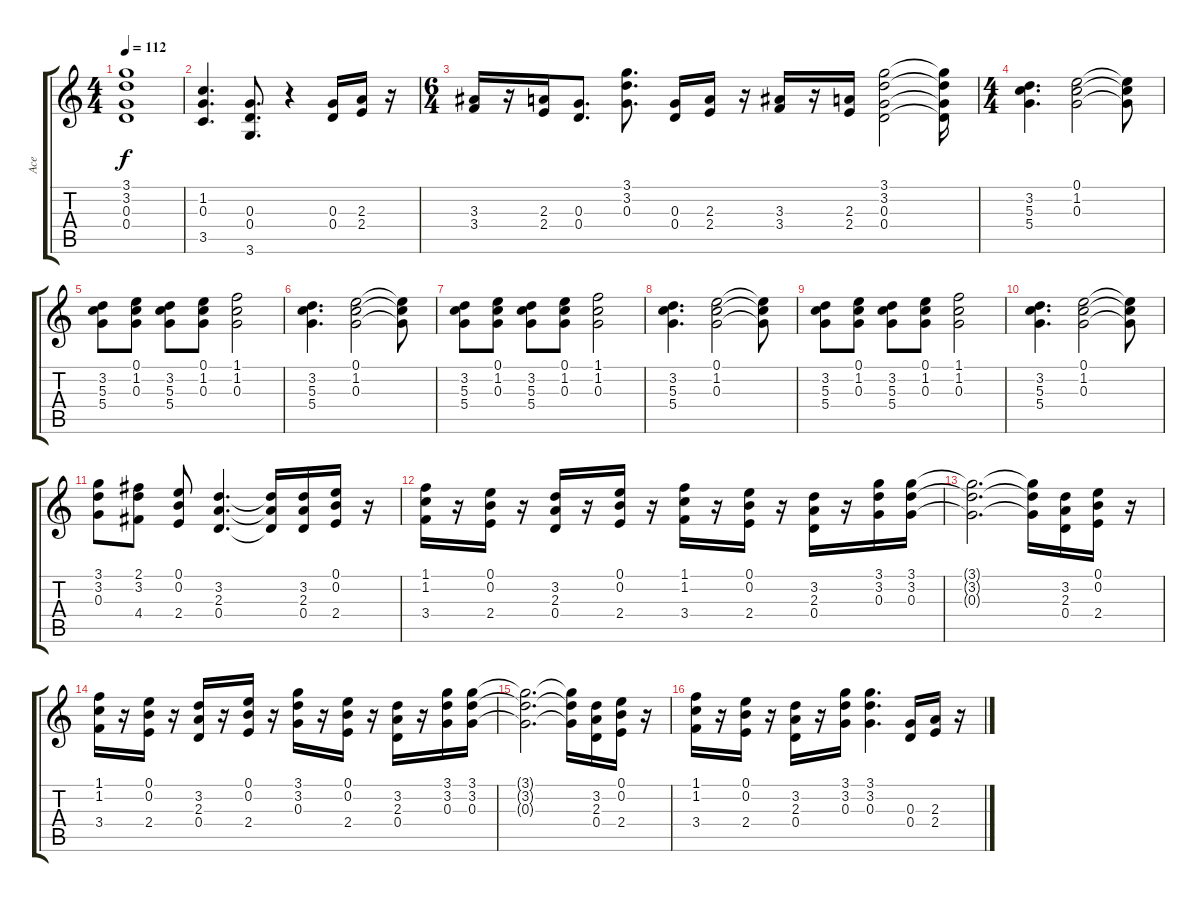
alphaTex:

\track ("Ace" "Ace") {instrument distortionguitar}
\staff {score tabs}
\tuning (E4 B3 G3 D3 A2 E2) {hide}
\ts (4 4)
\tempo 112
\clef g2
\ks c
(3.1{t} 3.2{t} 0.3{t} 0.4{t}).1{dy f} |
(1.2 0.3 3.5).4{d} (0.3 0.4 3.6).8{d} r.4 (0.3 0.4).16 (2.3 2.4).16 r.16 |
\ts (6 4)
(3.3 3.4).16 r.16 (2.3 2.4).16 (0.3 0.4).8{d} (3.1 3.2 0.3).8{d} (0.3 0.4).16 (2.3 2.4).16 r.16 (3.3 3.4).16 r.16 (2.3 2.4).16 (3.1 3.2 0.3 0.4).2 (3.1{t} 3.2{t} 0.3{t} 0.4{t}).16 |
\ts (4 4)
(3.2 5.3 5.4).4{d} (0.1 1.2 0.3).2 (0.1{t} 1.2{t} 0.3{t}).8 |
(3.2 5.3 5.4).8 (0.1 1.2 0.3).8 (3.2 5.3 5.4).8 (0.1 1.2 0.3).8 (1.1 1.2 0.3).2 |
(3.2 5.3 5.4).4{d} (0.1 1.2 0.3).2 (0.1{t} 1.2{t} 0.3{t}).8 |
(3.2 5.3 5.4).8 (0.1 1.2 0.3).8 (3.2 5.3 5.4).8 (0.1 1.2 0.3).8 (1.1 1.2 0.3).2 |
(3.2 5.3 5.4).4{d} (0.1 1.2 0.3).2 (0.1{t} 1.2{t} 0.3{t}).8 |
(3.2 5.3 5.4).8 (0.1 1.2 0.3).8 (3.2 5.3 5.4).8 (0.1 1.2 0.3).8 (1.1 1.2 0.3).2 |
(3.2 5.3 5.4).4{d} (0.1 1.2 0.3).2 (0.1{t} 1.2{t} 0.3{t}).8 |
(3.1 3.2 0.3).8 (2.1 3.2 4.4).8 (0.1 0.2 2.4).8 (3.2 2.3 0.4).4{d} (3.2{t} 2.3{t} 0.4{t}).16 (3.2 2.3 0.4).16 (0.1 0.2 2.4).16 r.16 |
(1.1 1.2 3.4).16 r.16 (0.1 0.2 2.4).16 r.16 (3.2 2.3 0.4).16 r.16 (0.1 0.2 2.4).16 r.16 (1.1 1.2 3.4).16 r.16 (0.1 0.2 2.4).16 r.16 (3.2 2.3 0.4).16 r.16 (3.1 3.2 0.3).16 (3.1 3.2 0.3).16 |
(3.1{t} 3.2{t} 0.3{t}).2{d} (3.1{t} 3.2{t} 0.3{t}).16 (3.2 2.3 0.4).16 (0.1 0.2 2.4).16 r.16 |
(1.1 1.2 3.4).16 r.16 (0.1 0.2 2.4).16 r.16 (3.2 2.3 0.4).16 r.16 (0.1 0.2 2.4).16 r.16 (3.1 3.2 0.3).16 r.16 (0.1 0.2 2.4).16 r.16 (3.2 2.3 0.4).16 r.16 (3.1 3.2 0.3).16 (3.1 3.2 0.3).16 |
(3.1{t} 3.2{t} 0.3{t}).2{d} (3.1{t} 3.2{t} 0.3{t}).16 (3.2 2.3 0.4).16 (0.1 0.2 2.4).16 r.16 |
(1.1 1.2 3.4).16 r.16 (0.1 0.2 2.4).16 r.16 (3.2 2.3 0.4).16 r.16 (3.1 3.2 0.3).16 (3.1 3.2 0.3).4{d} (0.3 0.4).16 (2.3 2.4).16 r.16
